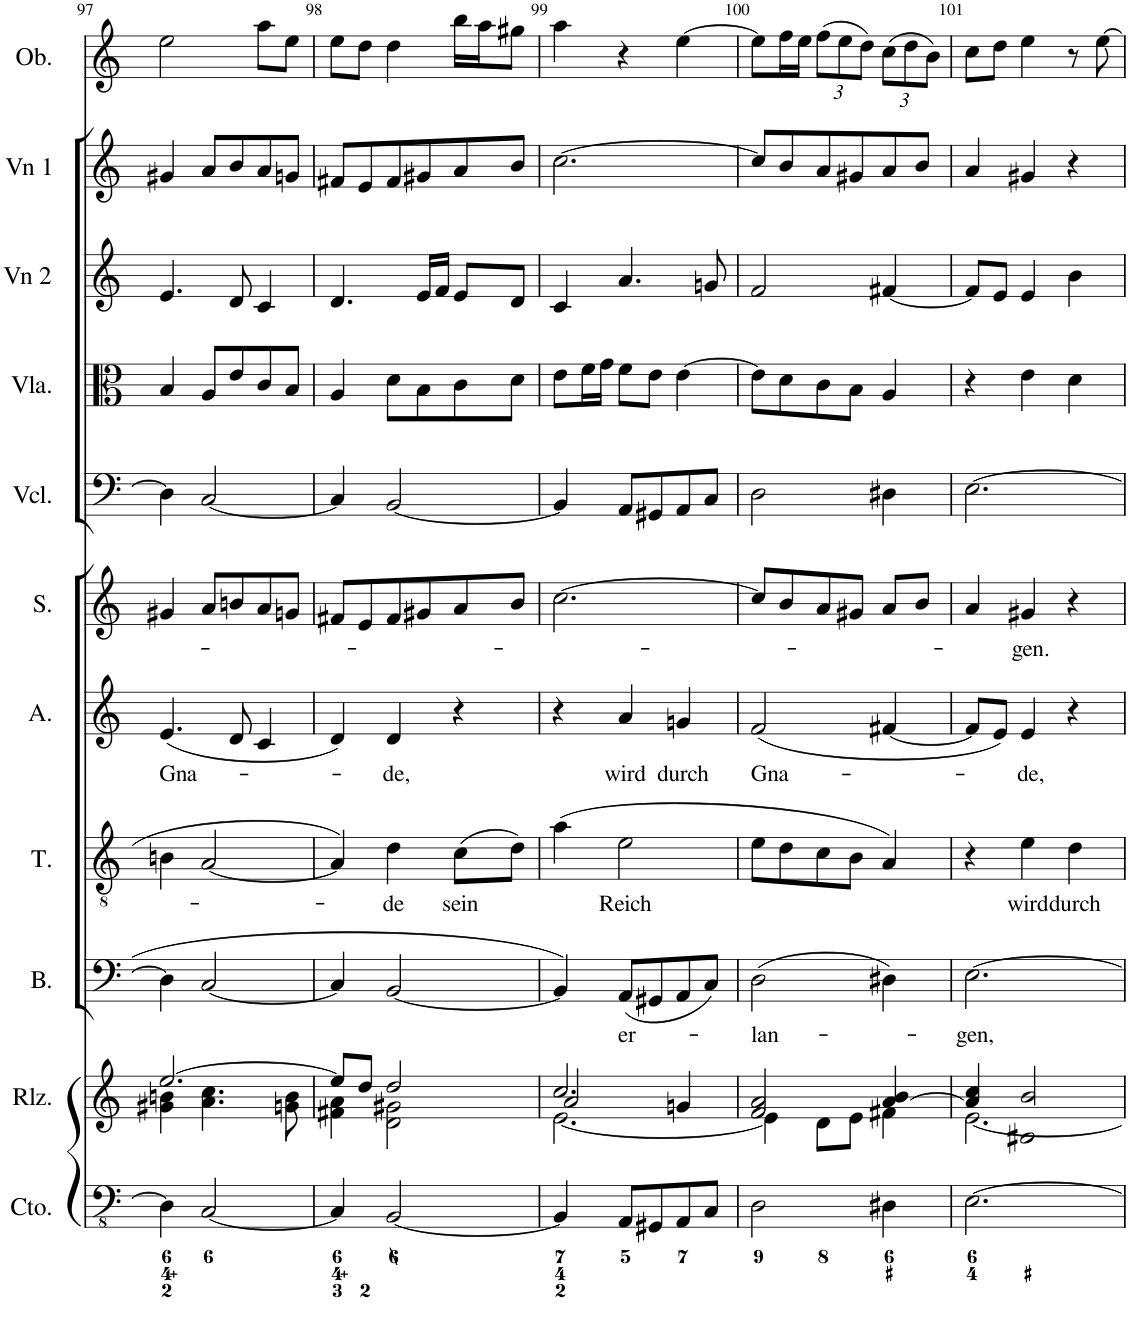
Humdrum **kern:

**kern	**kern	**kern	**text	**kern	**text	**kern	**text	**kern	**text	**kern	**kern	**kern	**kern	**kern	**kern	**kern
*part13	*part12	*part11	*part11	*part10	*part10	*part9	*part9	*part8	*part8	*part7	*part6	*part5	*part4	*part3	*part2	*part1
*staff13	*staff12	*staff11	*staff11	*staff10	*staff10	*staff9	*staff9	*staff8	*staff8	*staff7	*staff6	*staff5	*staff4	*staff3	*staff2	*staff1
*I"Continuo	*I"Rlzn.	*I"Bass	*	*I"Tenor	*	*I"Alto	*	*I"Soprano	*	*I"Contrabass	*I"'Cello/Cb	*I"Viola	*I"Violin 2	*I"Violin 1	*I"OboeXEQ	*I"Oboe
*I'Cto.	*I'Rlz.	*I'B.	*	*I'T.	*	*I'A.	*	*I'S.	*	*I'Cb	*	*I'Vla.	*I'Vn 2	*I'Vn 1	*I'Ob	*I'Ob.
!!LO:PB:g=z
*clefFv4	*clefG2	*clefF4	*	*clefGv2	*	*clefG2	*	*clefG2	*	*clefFv4	*clefF4	*clefC3	*clefG2	*clefG2	*clefG2	*clefG2
*	*	*	*	*	*	*	*	*	*	*Trd7c12	*	*	*	*	*	*
*k[]	*k[]	*k[]	*	*k[]	*	*k[]	*	*k[]	*	*k[]	*k[]	*k[]	*k[]	*k[]	*k[]	*k[]
*M3/4	*M3/4	*M3/4	*	*M3/4	*	*M3/4	*	*M3/4	*	*M3/4	*M3/4	*M3/4	*M3/4	*M3/4	*M3/4	*M3/4
=97	=97	=97	=97	=97	=97	=97	=97	=97	=97	=97	=97	=97	=97	=97	=97	=97
*	*^	*	*	*	*	*	*	*	*	*	*	*	*	*	*	*
!	!	!	!	!	!	!	!	!LO:LY:b	!	!	!	!	!	!	!	!	!
4DD\]	[2.ee/	4g#X\ 4bn\	4D\]	.	4Bn\	.	(4.e/	Gna-	4g#X/	.	4DD]	4D\]	4B/	4.e/	4g#X/	2ee	2ee\
[2CC/	.	4.a\ 4.cc\	[2C/	.	[2A/	.	.	.	8a/L	.	[2CC	[2C/	8A/L	.	8a/L	.	.
.	.	.	.	.	.	.	8d/	.	8bn/	.	.	.	8e/	8d/	8b/	.	.
.	.	.	.	.	.	.	4c/	.	8a/	.	.	.	8c/	4c/	8a/	8aa\L	8aa\L
.	.	8gn\ 8b\	.	.	.	.	.	.	8gn/J	.	.	.	8B/J	.	8gn/J	8ee\J	8ee\J
=98	=98	=98	=98	=98	=98	=98	=98	=98	=98	=98	=98	=98	=98	=98	=98	=98	=98
4CC/]	8ee/L]	4f#X\ 4a\	4C/]	.	4A/]	.	4d/)	.	8f#X/L	.	4CC]	4C/]	4A/	4.d/	8f#X/L	8ee\L	8ee\L
.	8dd/J	.	.	.	.	.	.	.	8e/	.	.	.	.	.	8e/	8dd\J	8dd\J
!	!	!	!	!	!	!LO:LY:b	!	!LO:LY:b	!	!	!	!	!	!	!	!	!
[2BBB/	2dd/	2d\ 2g#X\	[2BB/	.	4d\	-de	4d/	-de,	8f#/	.	[2BBB	[2BB/	8d\L	.	8f#/	4dd	4dd\
.	.	.	.	.	.	.	.	.	8g#X/	.	.	.	8B\	16e/LL	8g#X/	.	.
.	.	.	.	.	.	.	.	.	.	.	.	.	.	16f/JJ	.	.	.
!	!	!	!	!	!	!LO:LY:b	!	!	!	!	!	!	!	!	!	!	!
.	.	.	.	.	(8c\L	sein	4r	.	8a/	.	.	.	8c\	8e/L	8a/	16bb\LL	16bb\LL
.	.	.	.	.	.	.	.	.	.	.	.	.	.	.	.	16aa\J	16aa\J
.	.	.	.	.	8d\J)	.	.	.	8b/J	.	.	.	8d\J	8d/J	8b/J	8gg#X\J	8gg#X\J
=99	=99	=99	=99	=99	=99	=99	=99	=99	=99	=99	=99	=99	=99	=99	=99	=99	=99
*	*	*^	*	*	*	*	*	*	*	*	*	*	*	*	*	*	*
4BBB/]	2.cc/	[2.e\	2a/	4BB/]	.	(4a\	.	4r	.	[2.cc\	.	4BBB]	4BB/]	8e\L	4c/	[2.cc\	4aa	4aa\
.	.	.	.	.	.	.	.	.	.	.	.	.	.	16f\L	.	.	.	.
.	.	.	.	.	.	.	.	.	.	.	.	.	.	16g\JJ	.	.	.	.
!	!	!	!	!	!LO:LY:b	!	!LO:LY:b	!	!LO:LY:b	!	!	!	!	!	!	!	!	!
8AAA/L	.	.	.	(8AA/L	er-	2e\	Reich	4a/	wird	.	.	8AAA/L	8AA/L	8f\L	4.a/	.	4r	4r
8GGG#X/	.	.	.	8GG#X/	.	.	.	.	.	.	.	8GGG#X/J	8GG#X/	8e\J	.	.	.	.
!	!	!	!	!	!	!	!	!	!LO:LY:b	!	!	!	!	!	!	!	!	!
8AAA/	.	.	4gn/	8AA/	.	.	.	4gn/	durch	.	.	8AAA/L	8AA/	[4e\	.	.	[4ee	[4ee\
8CC/J	.	.	.	8C/J)	.	.	.	.	.	.	.	8CC/J	8C/J	.	8gn/	.	.	.
*	*	*v	*v	*	*	*	*	*	*	*	*	*	*	*	*	*	*	*
=100	=100	=100	=100	=100	=100	=100	=100	=100	=100	=100	=100	=100	=100	=100	=100	=100	=100
!	!	!	!	!LO:LY:b	!	!	!	!LO:LY:b	!	!	!	!	!	!	!	!	!
2DD\	2f/ 2a/	4e\]	(2D\	lan-	8e\L	.	(2f/	Gna-	8cc/L]	.	2DD	2D\	8e\L]	2f/	8cc/L]	8ee\L]	8ee\L]
.	.	.	.	.	8d\	.	.	.	8b/	.	.	.	8d\	.	8b/	16ff\L	16ff\L
.	.	.	.	.	.	.	.	.	.	.	.	.	.	.	.	16ee\JJ	16ee\JJ
*	*	*	*	*	*	*	*	*	*	*	*	*	*	*	*	*Xbrackettup	*Xbrackettup
.	.	8d\L	.	.	8c\	.	.	.	8a/	.	.	.	8c\	.	8a/	(12ff\L	(12ff\L
.	.	.	.	.	.	.	.	.	.	.	.	.	.	.	.	12ee\	12ee\
.	.	8e\J	.	.	8B\J	.	.	.	8g#X/J	.	.	.	8B\J	.	8g#X/	.	.
.	.	.	.	.	.	.	.	.	.	.	.	.	.	.	.	12dd\J)	12dd\J)
4DD#X\	[4a/ 4b/	4f#X\	4D#X\)	.	4A/)	.	[4f#X/	.	8a/L	.	4EE-X	4D#X\	4A/	[4f#X/	8a/	(12cc\L	(12cc\L
.	.	.	.	.	.	.	.	.	.	.	.	.	.	.	.	12dd\	12dd\
.	.	.	.	.	.	.	.	.	8b/J	.	.	.	.	.	8b/J	.	.
.	.	.	.	.	.	.	.	.	.	.	.	.	.	.	.	12b\J)	12b\J)
=101	=101	=101	=101	=101	=101	=101	=101	=101	=101	=101	=101	=101	=101	=101	=101	=101	=101
!	!	!	!	!LO:LY:b	!	!	!	!	!	!	!	!	!	!	!	!	!
[2.EE\	4a/] 4cc/	[2.e\	[2.E\	-gen,	4r	.	8f#/L]	.	4a/	.	[2.EE	[2.E\	4r	8f#/L]	4a/	8cc\L	8cc\L
.	.	.	.	.	.	.	8e/J)	.	.	.	.	.	.	8e/J	.	8dd\J	8dd\J
!	!	!	!	!	!	!LO:LY:b	!	!LO:LY:b	!	!LO:LY:b	!	!	!	!	!	!	!
.	2g#X/ 2b/	.	.	.	4e\	wird	4e/	-de,	4g#X/	-gen.	.	.	4e\	4e/	4g#X/	4ee	4ee\
!	!	!	!	!	!	!LO:LY:b	!	!	!	!	!	!	!	!	!	!	!
.	.	.	.	.	4d\	durch	4r	.	4r	.	.	.	4d\	4b\	4r	8r	8r
.	.	.	.	.	.	.	.	.	.	.	.	.	.	.	.	[8ee	[8ee\
*	*v	*v	*	*	*	*	*	*	*	*	*	*	*	*	*	*	*
=	=	=	=	=	=	=	=	=	=	=	=	=	=	=	=	=
*-	*-	*-	*-	*-	*-	*-	*-	*-	*-	*-	*-	*-	*-	*-	*-	*-
